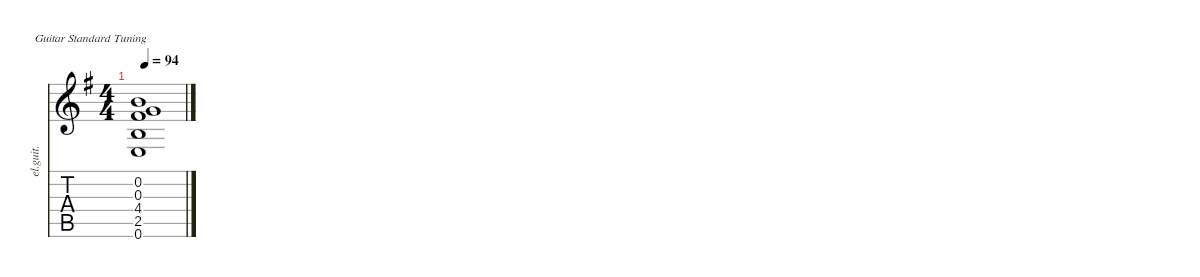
\defaultSystemsLayout 4
\hideDynamics
\bracketExtendMode nobrackets
\otherSystemsTrackNameOrientation horizontal
\track ("Gtr.2" "el.guit.") {defaultSystemsLayout 8 instrument electricguitarclean}
\staff {score tabs}
\tuning (E4 B3 G3 D3 A2 E2)
\ts (4 4)
\tempo 94
\clef g2
\ks eminor
(0.2{t acc forcenatural} 0.3{t acc forcenatural} 4.4{t acc #} 2.5{t acc forcenatural} 0.6{t acc forcenatural}).1{dy f beam Up}
